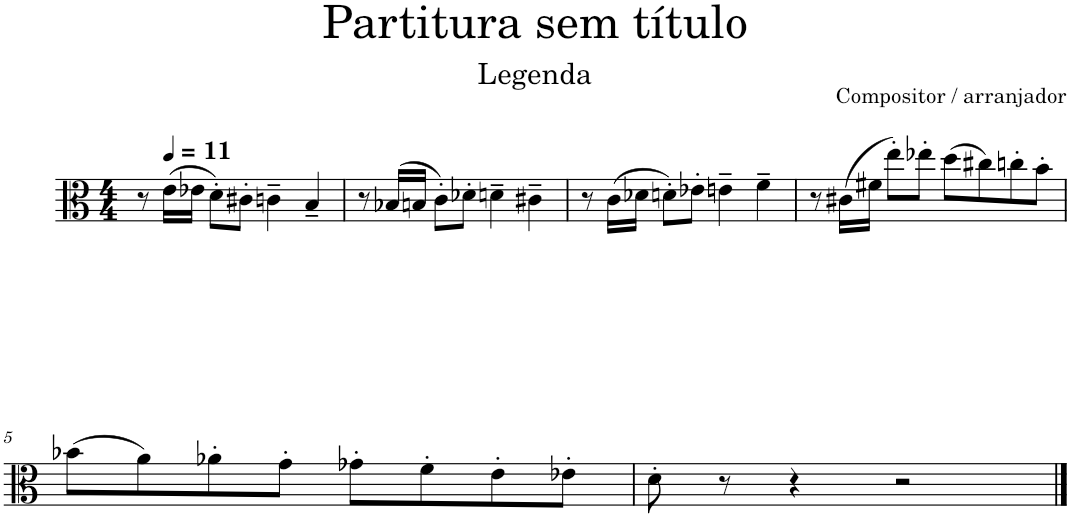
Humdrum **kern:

**kern
*part1
*staff1
*I"Viola
*I'Vla.
*clefC3
*k[]
*M4/4
=1
8r
*MM11
(16e\LL
16e-X\JJ
8d'\L)
8c#X'\J
4cn~\
4B~/
=2
8r
(16B-X/LL
16Bn/JJ
8c'\L)
8d-X'\J
4dn~\
4c#X~\
=3
8r
(16c\LL
16d-X\JJ
8dn'\L)
8e-X'\J
4en~\
4f~\
=4
8r
(16c#X\LL
16f#X\JJ
8ee'\L)
8ee-X'\J
(8dd\L
8cc#X\)
8ccn'\
8b'\J
!!LO:LB:g=z
=5
(8b-X\L
8a\)
8a-X'\
8g'\J
8g-X'\L
8f'\
8e'\
8e-X'\J
=6
8d'\
8r
4r
2r
==
*-
